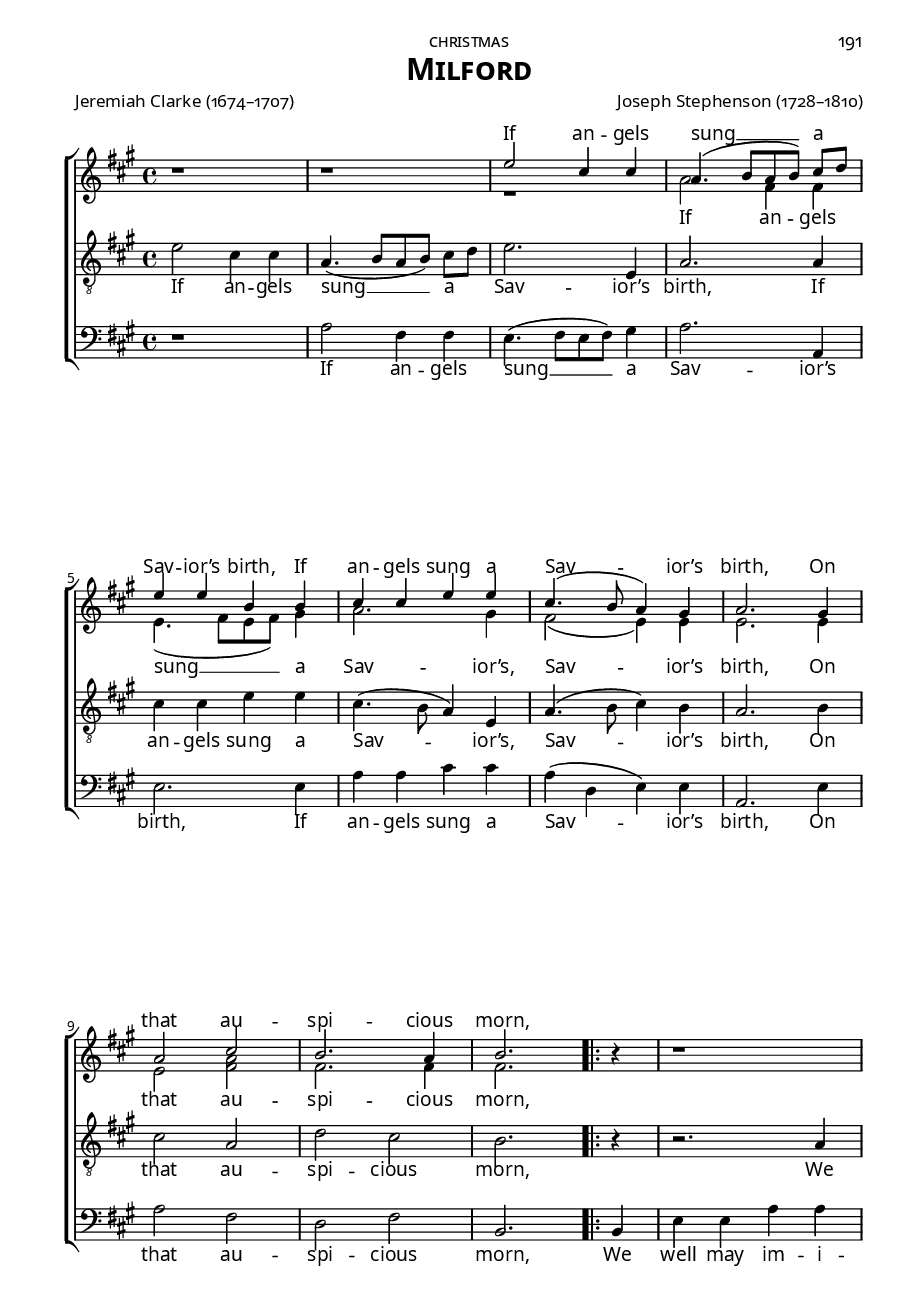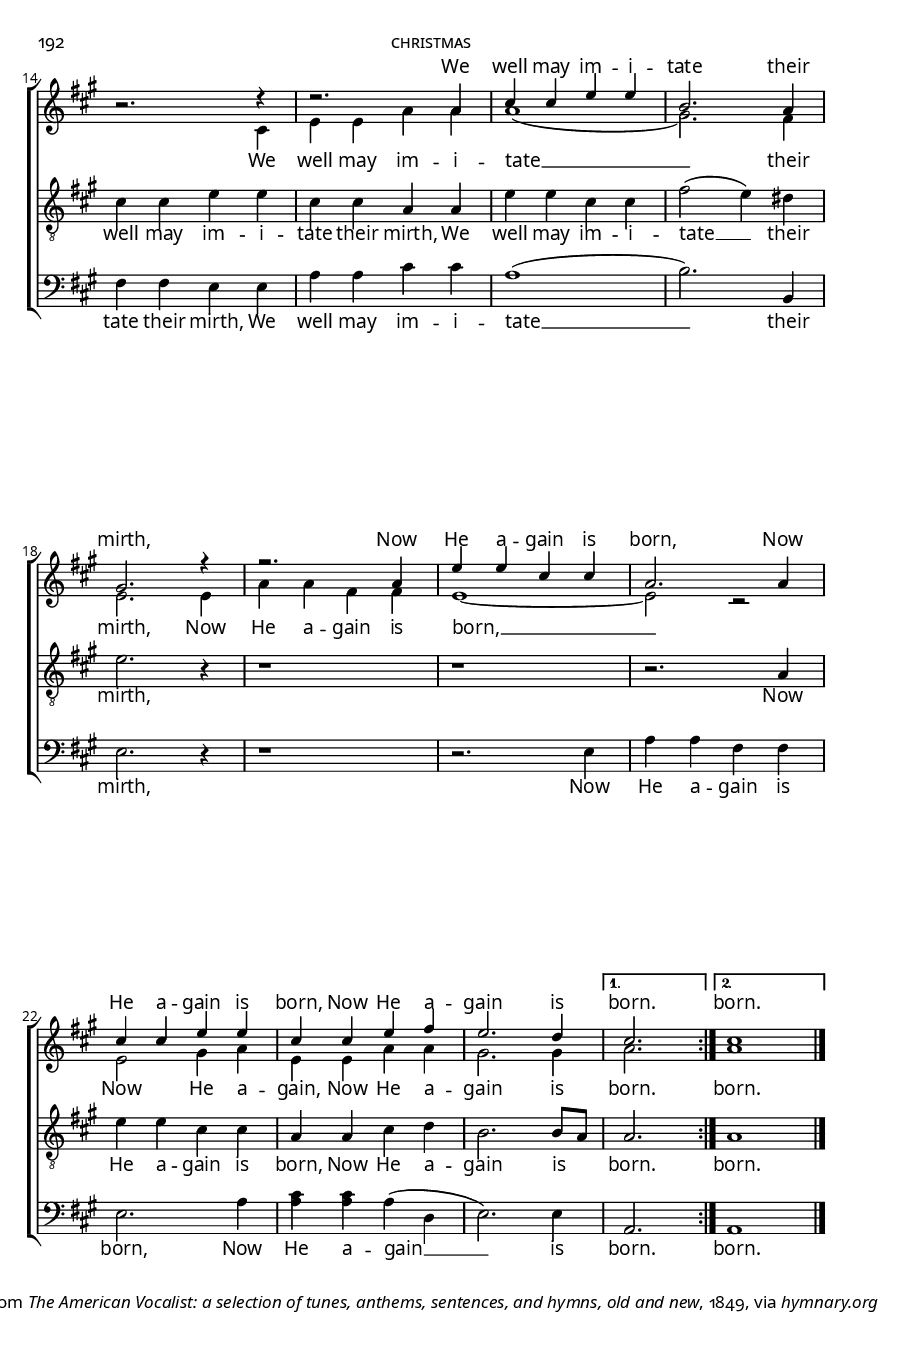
\version "2.14.2"
\include "util.ly"
\header {
  title = \markup{\override #'(font-name . "Garamond Premier Pro Semibold"){ \abs-fontsize #15 \smallCapsOldStyle"Milford"}}
  poet = \markup\oldStyleNum"Jeremiah Clarke (1674–1707)"
  composer = \markup\oldStyleNum"Joseph Stephenson (1728–1810)"
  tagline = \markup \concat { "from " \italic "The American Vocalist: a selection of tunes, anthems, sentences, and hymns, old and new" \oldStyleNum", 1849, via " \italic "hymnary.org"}
}
\paper {
  %print-all-headers = ##f
  paper-height = 9\in
  paper-width = 6\in
  indent = 0\in
  %system-system-spacing = #'((basic-distance . 10) (padding . 0))
  system-system-spacing =
    #'((basic-distance . 0)
       (minimum-distance . 0)
       (padding . -5)
       (stretchability . 100))
  ragged-last-bottom = ##f
  ragged-bottom = ##f
  two-sided = ##t
  inner-margin = 0.5\in
  outer-margin = 0.25\in
  top-margin = 0.25\in
  bottom-margin = 0.25\in
  first-page-number = #191
  print-first-page-number = ##t
  headerLine = \markup{\override #'(font-name . "Garamond Premier Pro") \smallCapsOldStyle"christmas"}
  oddHeaderMarkup = \markup\fill-line{
     \override #'(font-name . "Garamond Premier Pro")\abs-fontsize #8.5
     \combine 
        \fill-line{"" \on-the-fly #print-page-number-check-first
        \oldStylePageNum""
        }
        \fill-line{\headerLine}
  }
  evenHeaderMarkup = \markup {
     \override #'(font-name . "Garamond Premier Pro")\abs-fontsize #8.5
     \combine
        \on-the-fly #print-page-number-check-first
        \oldStylePageNum""
        \fill-line{\headerLine}
  }
}
#(set-global-staff-size 15) \paper{ #(define fonts (make-pango-font-tree "GoudyOlSt BT" "Garamond Premier Pro" "Garamond Premier Pro" (/ 15 20))) }
global = {
  \key a \major
  \time 4/4
  \autoBeamOff
  \override DynamicLineSpanner #'staff-padding = #0.0
  \override DynamicLineSpanner #'Y-extent = #'(-1 . 1)
}

sopMusic = \relative c'' {
  b1\rest |
  b1\rest |
  e2 cis4 cis |
  a4.( b8[ a b]) cis[ d] |
  e4 e b b |
  cis cis e e |
  cis4.( b8 a4) gis |
  a2. gis4 |
  a2 cis |
  b2. a4 |
  \partial 2. b2.
  \repeat volta 2 {
    \partial 4 b4\rest |
    b1\rest |
    
    b2.\rest d4\rest |
    d2.\rest a4 |
    cis4 cis e e |
    b2. a4 |
    gis2. r4 |
    r2. a4 |
    e'4 e cis cis |
    a2. a4 |
    cis cis e e |
    cis cis e fis |
    e2. d4 |
  }
  \alternative {
    {
      \partial 2. cis2.
    }
    {
      cis1 \bar "|."
    }
  }
}
sopWords = \lyricmode {
  If an -- gels sung __ a Sav -- ior’s birth,
  If an -- gels sung a Sav -- ior’s birth,
  On that au -- spi -- cious morn,
  
  We well may im -- i -- tate their mirth,
  Now He a -- gain is born,
  Now He a -- gain is born,
  Now He a -- gain is born.
  
  born.
}

altoMusic = \relative c' {
  s1 |
  s1 |
  r1 |
  a'2 fis4 fis |
  e4.( fis8[ e fis]) gis4 |
  a2. gis4 |
  fis2( e4) e |
  e2. e4 |
  e2 <fis a> |
  fis2. fis4 |
  fis2. |
  \repeat volta 2 {
    s4 |
    s1 |
    
    s2. cis4 |
    e e a a |
    a1( |
    gis2.) fis4 |
    e2. e4 |
    a a fis fis |
    e1~|
    e2 r2 |
    e2 gis4 a |
    e e a a |
    gis2. gis4 |
  }
  \alternative {
    {
      a2.
    }
    {
      a1
    }
  }
}
altoWords = \lyricmode {
  If an -- gels sung __ a Sav -- ior’s, Sav -- ior’s birth,
  On that au -- spi -- cious morn,
  
  We well may im -- i -- tate __ their mirth,
  Now He a -- gain is born, __
  Now He a -- gain,
  Now He a -- gain is born.
  
  born.
}
altoWordsII = \lyricmode {
%\markup\italic
  \set stanza = #"2. "
  \set ignoreMelismata = ##t
}
altoWordsIII = \lyricmode {
  \set stanza = #"3. "
  \set ignoreMelismata = ##t
}
altoWordsIV = \lyricmode {
  \set stanza = #"4. "
  \set ignoreMelismata = ##t
}
altoWordsV = \lyricmode {
  \set stanza = #"5. "
  \set ignoreMelismata = ##t
}
altoWordsVI = \lyricmode {
  \set stanza = #"6. "
  \set ignoreMelismata = ##t
}
tenorMusic = \relative c' {
  e2 cis4 cis |
  a4.( b8[ a b]) cis[ d] |
  e2. e,4 |
  a2. a4 |
  cis cis e e |
  cis4.( b8 a4) e |
  a4.( b8 cis4) b |
  a2. b4 |
  cis2 a |
  d cis |
  b2.
  \repeat volta 2 {
    r4 |
    r2. a4 |
    cis cis e e |
    cis cis a a |
    e' e cis cis |
    fis2( e4) dis |
    e2. r4 |
    r1 |
    r1 |
    r2. a,4 |
    e' e cis cis |
    a a cis d |
    b2. b8[ a] |
  }
  \alternative {
    {
      a2.
    }
    {
      a1
    }
  }
}
tenorWords = \lyricmode {
  If an -- gels sung __ a Sav -- ior’s birth,
  If an -- gels sung a Sav -- ior’s, Sav -- ior’s birth,
  On that au -- spi -- cious morn,
  
  We well may im -- i -- tate their mirth,
  We well may im -- i -- tate __ their mirth,
  Now He a -- gain is born,
  Now He a -- gain is born.
  
  born.
}

bassMusic = \relative c' {
  r1 |
  a2 fis4 fis |
  e4.( fis8[ e fis]) gis4 |
  a2. a,4 |
  e'2. e4 |
  a a cis cis |
  a( d, e) e |
  a,2. e'4 |
  a2 fis |
  d fis |
  b,2. |
  \repeat volta 2 {
    b4 |
    e e a a |
    
    fis fis e e |
    a a cis cis |
    a1( |
    b2.) b,4 |
    e2. r4 |
    r1 |
    r2. e4 |
    a a fis fis |
    e2. a4 |
    <a cis> <a cis> a( d, |
    e2.) e4 |
  }
  \alternative {
    {
      a,2.
    }
    {
      a1
    }
  }
}
bassWords = \lyricmode {
  If an -- gels sung __ a Sav -- ior’s birth,
  If an -- gels sung a Sav -- ior’s birth,
  On that au -- spi -- cious morn,
  
  We well may im -- i -- tate their mirth,
  We well may im -- i -- tate __ their mirth,
  Now He a -- gain is born,
  Now He a -- gain __ is born.
  
  born.
}

pianoRH = \relative c' {
  
}
pianoLH = \relative c' {
  
}

\score {
  <<
   \new ChoirStaff <<
    \new Staff = women <<
      \new Voice = "sopranos" { << \global \voiceOne \sopMusic >> }
      \new Voice = "altos" { << \global \voiceTwo \altoMusic >> }
    >>
    \new Staff = tenors <<
      \clef "G_8"
      \new Voice = "tenors" { << \global \tenorMusic >> }
    >>
    \new Staff = basses <<
      \clef bass
      \new Voice = "basses" { << \global \bassMusic >> }
    >>
    \new Lyrics \with { alignAboveContext = #"women" \override VerticalAxisGroup #'nonstaff-relatedstaff-spacing = #'((basic-distance . 1))} \lyricsto "sopranos" \sopWords
    \new Lyrics \with { alignBelowContext = #"women" } \lyricsto "altos" \altoWords
   
    \new Lyrics \with { alignBelowContext = #"tenors" \override VerticalAxisGroup #'nonstaff-relatedstaff-spacing = #'((basic-distance . 1)) } \lyricsto "tenors" \tenorWords
    \new Lyrics \with { alignBelowContext = #"basses" \override VerticalAxisGroup #'nonstaff-relatedstaff-spacing = #'((basic-distance . 1)) } \lyricsto "basses" \bassWords
  >>
%    \new PianoStaff << \new Staff { \new Voice { \pianoRH } } \new Staff { \clef "bass" \pianoLH } >>
  >>
  \layout {
    \context {
      \Score
      %\override SpacingSpanner #'base-shortest-duration = #(ly:make-moment 1 8)
      %\override SpacingSpanner #'common-shortest-duration = #(ly:make-moment 1 4)
    }
    \context {
      % Remove all empty staves
      % \Staff \RemoveEmptyStaves \override VerticalAxisGroup #'remove-first = ##t
    }
    \context {
      \Lyrics
      \override LyricText #'X-offset = #center-on-word
    }
  }
  
}

\score {
  \unfoldRepeats

  <<
   \new ChoirStaff <<
    \new Staff = women <<
      \new Voice = "sopranos" { << \global \voiceOne \sopMusic >> }
      \new Voice = "altos" { << \global \voiceTwo \altoMusic >> }
    >>
    \new Staff = tenors <<
      \clef "G_8"
      \new Voice = "tenors" { << \global \tenorMusic >> }
    >>
    \new Staff = basses <<
      \clef bass
      \new Voice = "basses" { << \global \bassMusic >> }
    >>
    \new Lyrics \with { alignAboveContext = #"women" \override VerticalAxisGroup #'nonstaff-relatedstaff-spacing = #'((basic-distance . 1))} \lyricsto "sopranos" \sopWords
    \new Lyrics \with { alignBelowContext = #"women" } \lyricsto "altos" \altoWords
   
    \new Lyrics \with { alignBelowContext = #"tenors" \override VerticalAxisGroup #'nonstaff-relatedstaff-spacing = #'((basic-distance . 1)) } \lyricsto "tenors" \tenorWords
    \new Lyrics \with { alignBelowContext = #"basses" \override VerticalAxisGroup #'nonstaff-relatedstaff-spacing = #'((basic-distance . 1)) } \lyricsto "basses" \bassWords
  >>
%    \new PianoStaff << \new Staff { \new Voice { \pianoRH } } \new Staff { \clef "bass" \pianoLH } >>
  >>
  
  \midi {
    \tempo 4 = 180
    \set Staff.midiInstrument = "flute"
  
    \context {
      \Voice
      \remove "Dynamic_performer"
    }
  }
}

